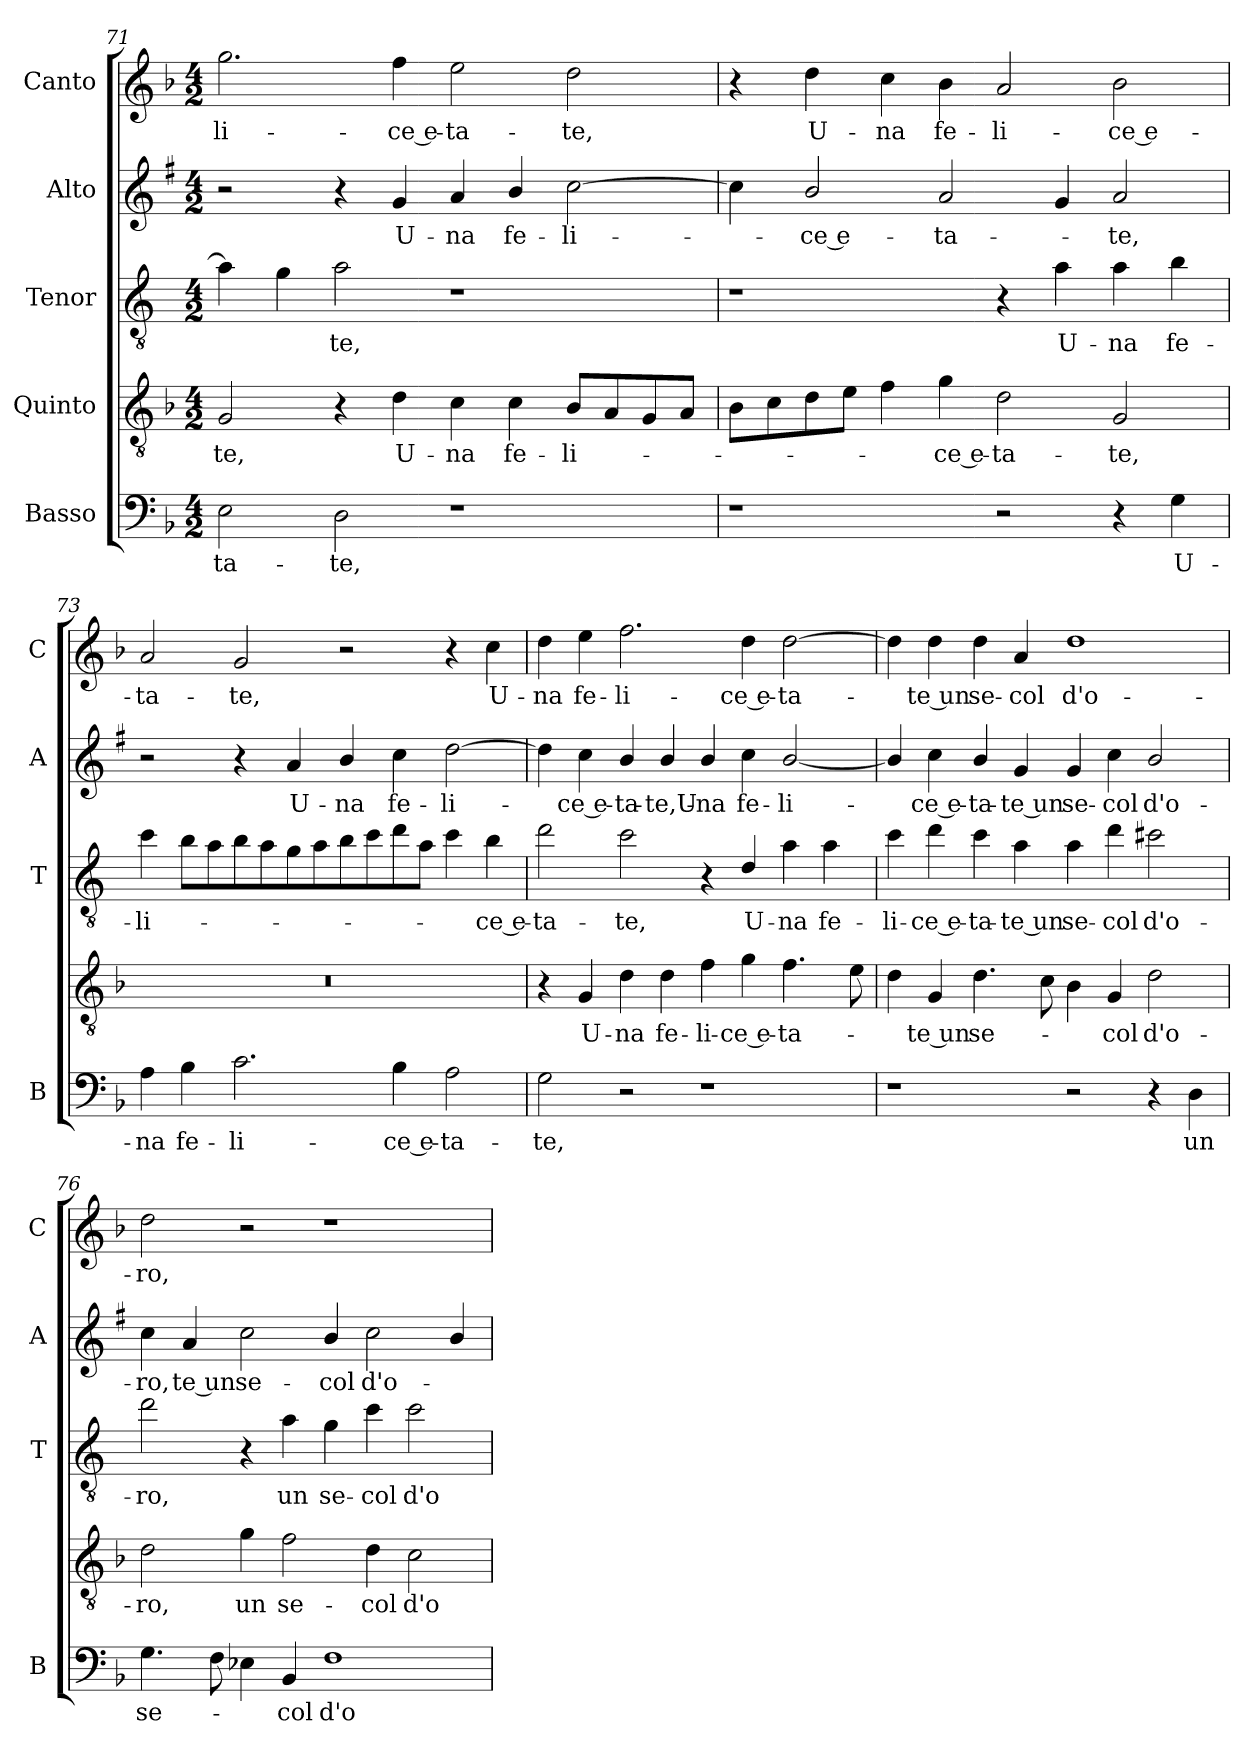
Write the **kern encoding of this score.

**kern	**text	**kern	**text	**kern	**text	**kern	**text	**kern	**text
*part5	*part5	*part4	*part4	*part3	*part3	*part2	*part2	*part1	*part1
*staff5	*staff5	*staff4	*staff4	*staff3	*staff3	*staff2	*staff2	*staff1	*staff1
*I"Basso	*	*I"Quinto	*	*I"Tenor	*	*I"Alto	*	*I"Canto	*
*I'B	*	*	*	*I'T	*	*I'A	*	*I'C	*
*clefF4	*	*clefGv2	*	*clefGv2	*	*clefG2	*	*clefG2	*
*	*	*	*	*ITrd4c7	*	*ITrd1c2	*	*	*
*k[b-]	*	*k[b-]	*	*k[b-]	*	*k[b-]	*	*k[b-]	*
*F:	*	*F:	*	*F:	*	*F:	*	*F:	*
*M4/2	*	*M4/2	*	*M4/2	*	*M4/2	*	*M4/2	*
=71	=71	=71	=71	=71	=71	=71	=71	=71	=71
!	!LO:LY:b	!	!LO:LY:b	!	!	!	!	!	!LO:LY:b
2E\	-ta-	2G/	-te,	4d\]	.	2r	.	2.gg\	-li-
.	.	.	.	4c\	.	.	.	.	.
!	!LO:LY:b	!	!	!	!LO:LY:b	!	!	!	!
2D\	-te,	4r	.	2d\	-te,	4r	.	.	.
!	!	!	!LO:LY:b	!	!	!	!LO:LY:b	!	!LO:LY:b
.	.	4d\	U-	.	.	4f/	U-	4ff\	-ce e-
!	!	!	!LO:LY:b	!	!	!	!LO:LY:b	!	!LO:LY:b
1r	.	4c\	-na	1r	.	4g/	-na	2ee\	-ta-
!	!	!	!LO:LY:b	!	!	!	!LO:LY:b	!	!
.	.	4c\	fe-	.	.	4a/	fe-	.	.
!	!	!	!LO:LY:b	!	!	!	!LO:LY:b	!	!LO:LY:b
.	.	8B-/L	-li-	.	.	[2b-\	-li-	2dd\	-te,
.	.	8A/	.	.	.	.	.	.	.
.	.	8G/	.	.	.	.	.	.	.
.	.	8A/J	.	.	.	.	.	.	.
!!LO:LB:g=z
=72	=72	=72	=72	=72	=72	=72	=72	=72	=72
1r	.	8B-\L	.	1r	.	4b-\]	.	4r	.
.	.	8c\	.	.	.	.	.	.	.
!	!	!	!	!	!	!	!LO:LY:b	!	!LO:LY:b
.	.	8d\	.	.	.	2a/	-ce e-	4dd\	U-
.	.	8e\J	.	.	.	.	.	.	.
!	!	!	!	!	!	!	!	!	!LO:LY:b
.	.	4f\	.	.	.	.	.	4cc\	-na
!	!	!	!LO:LY:b	!	!	!	!LO:LY:b	!	!LO:LY:b
.	.	4g\	-ce e-	.	.	2g/	-ta-	4b-\	fe-
!	!	!	!LO:LY:b	!	!	!	!	!	!LO:LY:b
2r	.	2d\	-ta-	4r	.	.	.	2a/	-li-
!	!	!	!	!	!LO:LY:b	!	!	!	!
.	.	.	.	4d\	U-	4f/	.	.	.
!	!	!	!LO:LY:b	!	!LO:LY:b	!	!LO:LY:b	!	!LO:LY:b
4r	.	2G/	-te,	4d\	-na	2g/	-te,	2b-\	-ce e-
!	!LO:LY:b	!	!	!	!LO:LY:b	!	!	!	!
4G\	U-	.	.	4e\	fe-	.	.	.	.
=73	=73	=73	=73	=73	=73	=73	=73	=73	=73
!	!LO:LY:b	!	!	!	!LO:LY:b	!	!	!	!LO:LY:b
4A\	-na	0r	.	4f\	-li-	2r	.	2a/	-ta-
!	!LO:LY:b	!	!	!	!	!	!	!	!
4B-\	fe-	.	.	8e\L	.	.	.	.	.
.	.	.	.	8d\	.	.	.	.	.
!	!LO:LY:b	!	!	!	!	!	!	!	!LO:LY:b
2.c\	-li-	.	.	8e\	.	4r	.	2g/	-te,
.	.	.	.	8d\	.	.	.	.	.
!	!	!	!	!	!	!	!LO:LY:b	!	!
.	.	.	.	8c\	.	4g/	U-	.	.
.	.	.	.	8d\	.	.	.	.	.
!	!	!	!	!	!	!	!LO:LY:b	!	!
.	.	.	.	8e\	.	4a/	-na	2r	.
.	.	.	.	8f\	.	.	.	.	.
!	!LO:LY:b	!	!	!	!	!	!LO:LY:b	!	!
4B-\	-ce e-	.	.	8g\	.	4b-\	fe-	.	.
.	.	.	.	8d\J	.	.	.	.	.
!	!LO:LY:b	!	!	!	!	!	!LO:LY:b	!	!
2A\	-ta-	.	.	4f\	.	[2cc\	-li-	4r	.
!	!	!	!	!	!LO:LY:b	!	!	!	!LO:LY:b
.	.	.	.	4e\	-ce e-	.	.	4cc\	U-
=74	=74	=74	=74	=74	=74	=74	=74	=74	=74
!	!LO:LY:b	!	!	!	!LO:LY:b	!	!	!	!LO:LY:b
2G\	-te,	4r	.	2g\	-ta-	4cc\]	.	4dd\	-na
!	!	!	!LO:LY:b	!	!	!	!LO:LY:b	!	!LO:LY:b
.	.	4G/	U-	.	.	4b-\	-ce e-	4ee\	fe-
!	!	!	!LO:LY:b	!	!LO:LY:b	!	!LO:LY:b	!	!LO:LY:b
2r	.	4d\	-na	2f\	-te,	4a/	-ta-	2.ff\	-li-
!	!	!	!LO:LY:b	!	!	!	!LO:LY:b	!	!
.	.	4d\	fe-	.	.	4a/	-te,U-	.	.
!	!	!	!LO:LY:b	!	!	!	!LO:LY:b	!	!
1r	.	4f\	-li-	4r	.	4a/	-na	.	.
!	!	!	!LO:LY:b	!	!LO:LY:b	!	!LO:LY:b	!	!LO:LY:b
.	.	4g\	-ce e-	4G/	U-	4b-\	fe-	4dd\	-ce e-
!	!	!	!LO:LY:b	!	!LO:LY:b	!	!LO:LY:b	!	!LO:LY:b
.	.	4.f\	-ta-	4d\	-na	[2a/	-li-	[2dd\	-ta-
!	!	!	!	!	!LO:LY:b	!	!	!	!
.	.	.	.	4d\	fe-	.	.	.	.
.	.	8e\	.	.	.	.	.	.	.
=75	=75	=75	=75	=75	=75	=75	=75	=75	=75
!	!	!	!	!	!LO:LY:b	!	!	!	!
1r	.	4d\	.	4f\	-li-	4a/]	.	4dd\]	.
!	!	!	!LO:LY:b	!	!LO:LY:b	!	!LO:LY:b	!	!LO:LY:b
.	.	4G/	-te un	4g\	-ce e-	4b-\	-ce e-	4dd\	-te un
!	!	!	!LO:LY:b	!	!LO:LY:b	!	!LO:LY:b	!	!LO:LY:b
.	.	4.d\	se-	4f\	-ta-	4a/	-ta-	4dd\	se-
!	!	!	!	!	!LO:LY:b	!	!LO:LY:b	!	!LO:LY:b
.	.	.	.	4d\	-te un	4f/	-te un	4a/	-col
.	.	8c\	.	.	.	.	.	.	.
!	!	!	!	!	!LO:LY:b	!	!LO:LY:b	!	!LO:LY:b
2r	.	4B-\	.	4d\	se-	4f/	se-	1dd	d'o-
!	!	!	!LO:LY:b	!	!LO:LY:b	!	!LO:LY:b	!	!
.	.	4G/	-col	4g\	-col	4b-\	-col	.	.
!	!	!	!LO:LY:b	!	!LO:LY:b	!	!LO:LY:b	!	!
4r	.	2d\	d'o-	2f#X\	d'o-	2a/	d'o-	.	.
!	!LO:LY:b	!	!	!	!	!	!	!	!
4D\	un	.	.	.	.	.	.	.	.
!!LO:PB:g=z
=76	=76	=76	=76	=76	=76	=76	=76	=76	=76
!	!LO:LY:b	!	!LO:LY:b	!	!LO:LY:b	!	!LO:LY:b	!	!LO:LY:b
4.G\	se-	2d\	-ro,	2g\	-ro,	4b-\	-ro,	2dd\	-ro,
!	!	!	!	!	!	!	!LO:LY:b	!	!
.	.	.	.	.	.	4g/	te un	.	.
8F\	.	.	.	.	.	.	.	.	.
!	!	!	!LO:LY:b	!	!	!	!LO:LY:b	!	!
4E-X\	.	4g\	un	4r	.	2b-\	se-	2r	.
!	!LO:LY:b	!	!LO:LY:b	!	!LO:LY:b	!	!	!	!
4BB-/	-col	2f\	se-	4d\	un	.	.	.	.
!	!LO:LY:b	!	!	!	!LO:LY:b	!	!LO:LY:b	!	!
1F	d'o-	.	.	4c\	se-	4a/	-col	1r	.
!	!	!	!LO:LY:b	!	!LO:LY:b	!	!LO:LY:b	!	!
.	.	4d\	-col	4f\	-col	2b-\	d'o-	.	.
!	!	!	!LO:LY:b	!	!LO:LY:b	!	!	!	!
.	.	2c\	d'o-	2f\	d'o-	.	.	.	.
.	.	.	.	.	.	4a/	.	.	.
=	=	=	=	=	=	=	=	=	=
*-	*-	*-	*-	*-	*-	*-	*-	*-	*-
